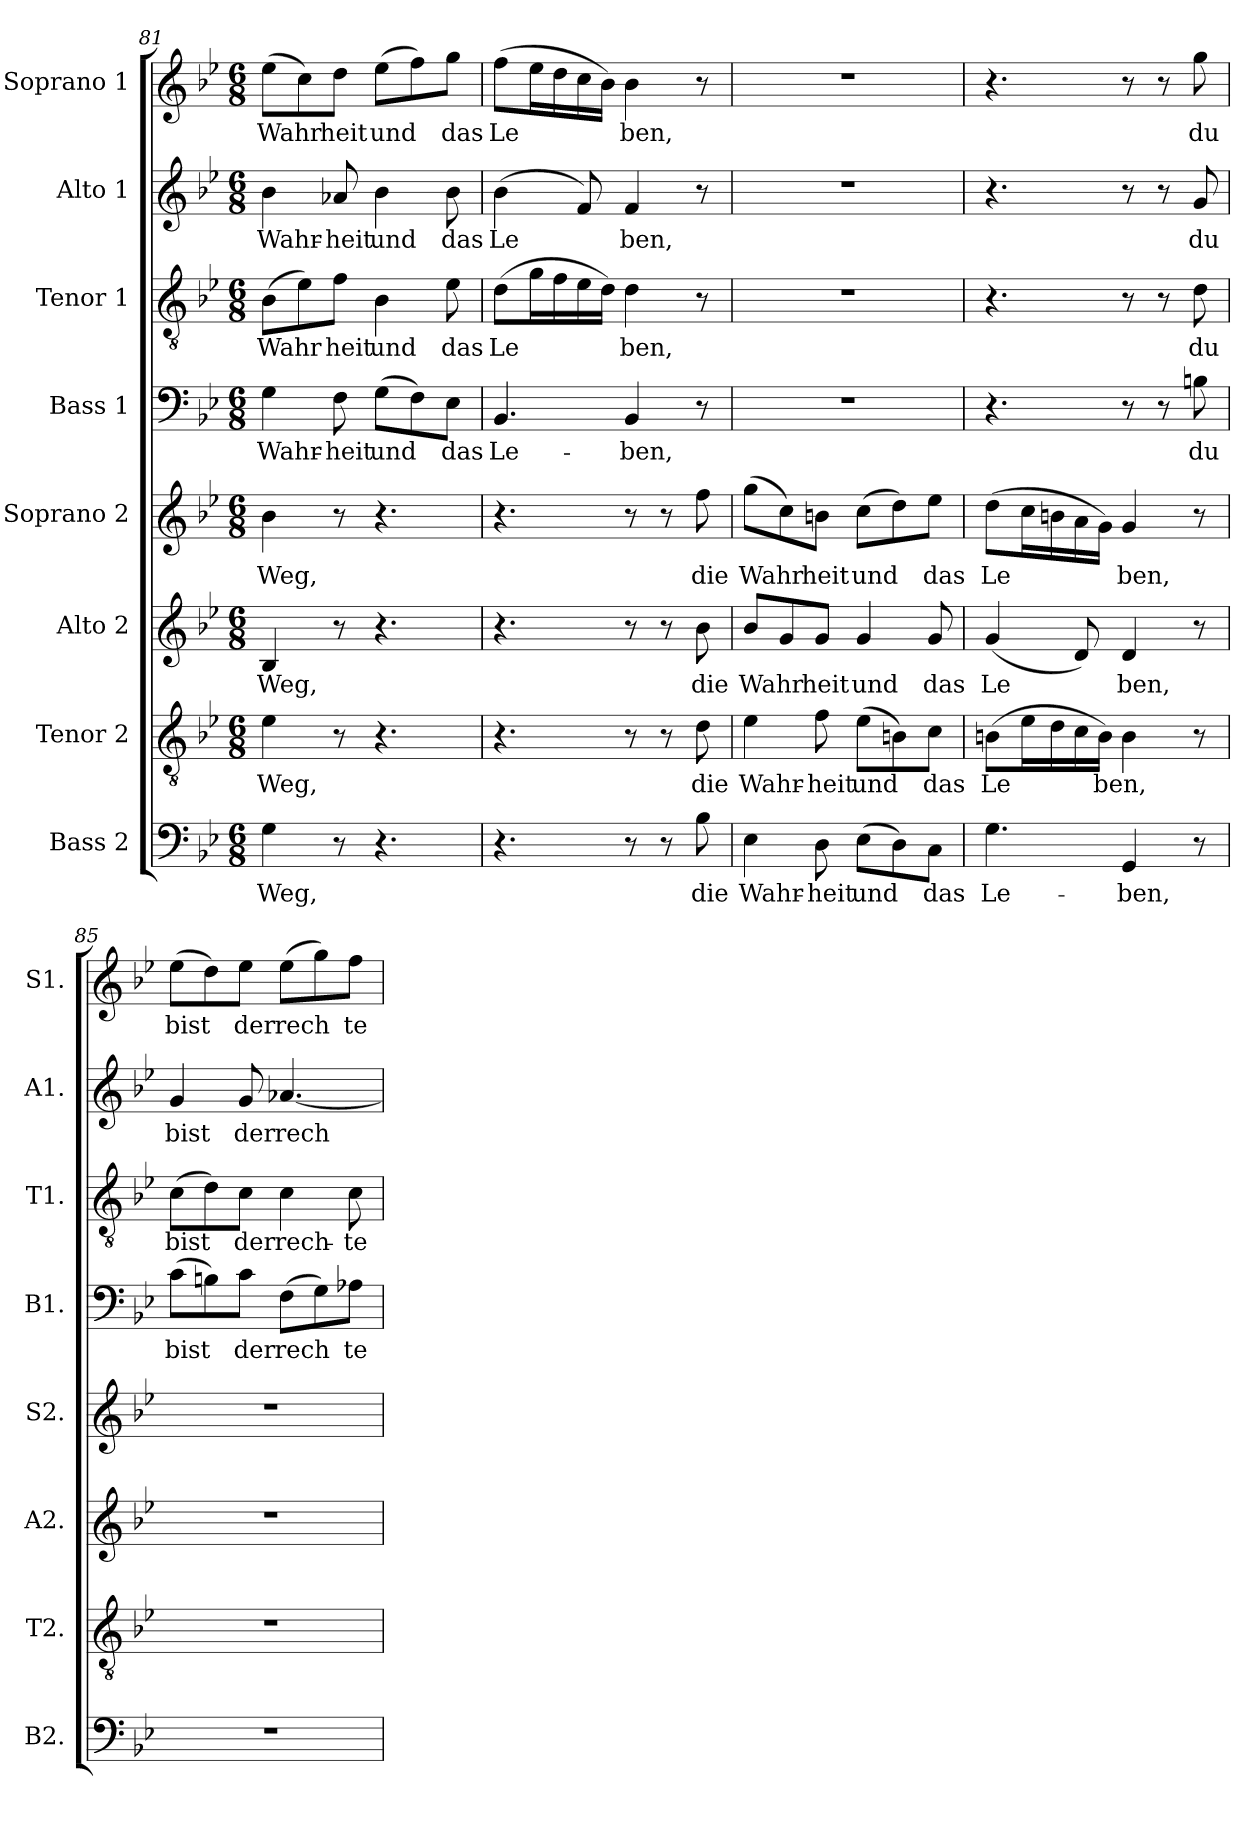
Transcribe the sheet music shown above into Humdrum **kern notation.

**kern	**text	**kern	**text	**kern	**text	**kern	**text	**kern	**text	**kern	**text	**kern	**text	**kern	**text
*part8	*part8	*part7	*part7	*part6	*part6	*part5	*part5	*part4	*part4	*part3	*part3	*part2	*part2	*part1	*part1
*staff8	*staff8	*staff7	*staff7	*staff6	*staff6	*staff5	*staff5	*staff4	*staff4	*staff3	*staff3	*staff2	*staff2	*staff1	*staff1
*I"Bass 2	*	*I"Tenor 2	*	*I"Alto 2	*	*I"Soprano 2	*	*I"Bass 1	*	*I"Tenor 1	*	*I"Alto 1	*	*I"Soprano 1	*
*I'B2.	*	*I'T2.	*	*I'A2.	*	*I'S2.	*	*I'B1.	*	*I'T1.	*	*I'A1.	*	*I'S1.	*
!!LO:PB:g=z
*clefF4	*	*clefGv2	*	*clefG2	*	*clefG2	*	*clefF4	*	*clefGv2	*	*clefG2	*	*clefG2	*
*k[b-e-]	*	*k[b-e-]	*	*k[b-e-]	*	*k[b-e-]	*	*k[b-e-]	*	*k[b-e-]	*	*k[b-e-]	*	*k[b-e-]	*
*B-:	*	*B-:	*	*B-:	*	*B-:	*	*B-:	*	*B-:	*	*B-:	*	*B-:	*
*M6/8	*	*M6/8	*	*M6/8	*	*M6/8	*	*M6/8	*	*M6/8	*	*M6/8	*	*M6/8	*
=81	=81	=81	=81	=81	=81	=81	=81	=81	=81	=81	=81	=81	=81	=81	=81
4G\	Weg,	4e-\	Weg,	4B-/	Weg,	4b-\	Weg,	4G\	Wahr-	(8B-\L	Wahr	4b-\	Wahr-	(8ee-\L	Wahr
.	.	.	.	.	.	.	.	.	.	8e-\)	.	.	.	8cc\)	.
8r	.	8r	.	8r	.	8r	.	8F\	-heit	8f\J	heit	8a-X/	-heit	8dd\J	heit
4.r	.	4.r	.	4.r	.	4.r	.	(8G\L	und	4B-\	und	4b-\	und	(8ee-\L	und
.	.	.	.	.	.	.	.	8F\)	.	.	.	.	.	8ff\)	.
.	.	.	.	.	.	.	.	8E-\J	das	8e-\	das	8b-\	das	8gg\J	das
!!LO:PB:g=z
=82	=82	=82	=82	=82	=82	=82	=82	=82	=82	=82	=82	=82	=82	=82	=82
4.r	.	4.r	.	4.r	.	4.r	.	4.BB-/	Le-	(8d\L	Le	(4b-\	Le	(8ff\L	Le
.	.	.	.	.	.	.	.	.	.	16g\L	.	.	.	16ee-\L	.
.	.	.	.	.	.	.	.	.	.	16f\	.	.	.	16dd\	.
.	.	.	.	.	.	.	.	.	.	16e-\	.	8f/)	.	16cc\	.
.	.	.	.	.	.	.	.	.	.	16d\JJ)	.	.	.	16b-\JJ)	.
8r	.	8r	.	8r	.	8r	.	4BB-/	-ben,	4d\	ben,	4f/	ben,	4b-\	ben,
8r	.	8r	.	8r	.	8r	.	.	.	.	.	.	.	.	.
8B-\	die	8d\	die	8b-\	die	8ff\	die	8r	.	8r	.	8r	.	8r	.
=83	=83	=83	=83	=83	=83	=83	=83	=83	=83	=83	=83	=83	=83	=83	=83
4E-\	Wahr-	4e-\	Wahr-	8b-/L	Wahr	(8gg\L	Wahr	2.r	.	2.r	.	2.r	.	2.r	.
.	.	.	.	8g/	.	8cc\)	.	.	.	.	.	.	.	.	.
8D\	-heit	8f\	-heit	8g/J	heit	8bn\J	heit	.	.	.	.	.	.	.	.
(8E-\L	und	(8e-\L	und	4g/	und	(8cc\L	und	.	.	.	.	.	.	.	.
8D\)	.	8Bn\)	.	.	.	8dd\)	.	.	.	.	.	.	.	.	.
8C\J	das	8c\J	das	8g/	das	8ee-\J	das	.	.	.	.	.	.	.	.
=84	=84	=84	=84	=84	=84	=84	=84	=84	=84	=84	=84	=84	=84	=84	=84
4.G\	Le-	(8Bn\L	Le	(4g/	Le	(8dd\L	Le	4.r	.	4.r	.	4.r	.	4.r	.
.	.	16e-\L	.	.	.	16cc\L	.	.	.	.	.	.	.	.	.
.	.	16d\	.	.	.	16bn\	.	.	.	.	.	.	.	.	.
.	.	16c\	.	8d/)	.	16a\	.	.	.	.	.	.	.	.	.
.	.	16B\JJ)	ben,	.	.	16g\JJ)	.	.	.	.	.	.	.	.	.
4GG/	-ben,	4B\	.	4d/	ben,	4g/	ben,	8r	.	8r	.	8r	.	8r	.
.	.	.	.	.	.	.	.	8r	.	8r	.	8r	.	8r	.
8r	.	8r	.	8r	.	8r	.	8Bn\	du	8d\	du	8g/	du	8gg\	du
!!LO:PB:g=z
=85	=85	=85	=85	=85	=85	=85	=85	=85	=85	=85	=85	=85	=85	=85	=85
2.r	.	2.r	.	2.r	.	2.r	.	(8c\L	bist	(8c\L	bist	4g/	bist	(8ee-\L	bist
.	.	.	.	.	.	.	.	8Bn\)	.	8d\)	.	.	.	8dd\)	.
.	.	.	.	.	.	.	.	8c\J	der	8c\J	der	8g/	der	8ee-\J	der
.	.	.	.	.	.	.	.	(8F\L	rech	4c\	rech-	[4.a-X/	rech	(8ee-\L	rech
.	.	.	.	.	.	.	.	8G\)	.	.	.	.	.	8gg\)	.
.	.	.	.	.	.	.	.	8A-X\J	te	8c\	-te	.	.	8ff\J	te
=	=	=	=	=	=	=	=	=	=	=	=	=	=	=	=
*-	*-	*-	*-	*-	*-	*-	*-	*-	*-	*-	*-	*-	*-	*-	*-
